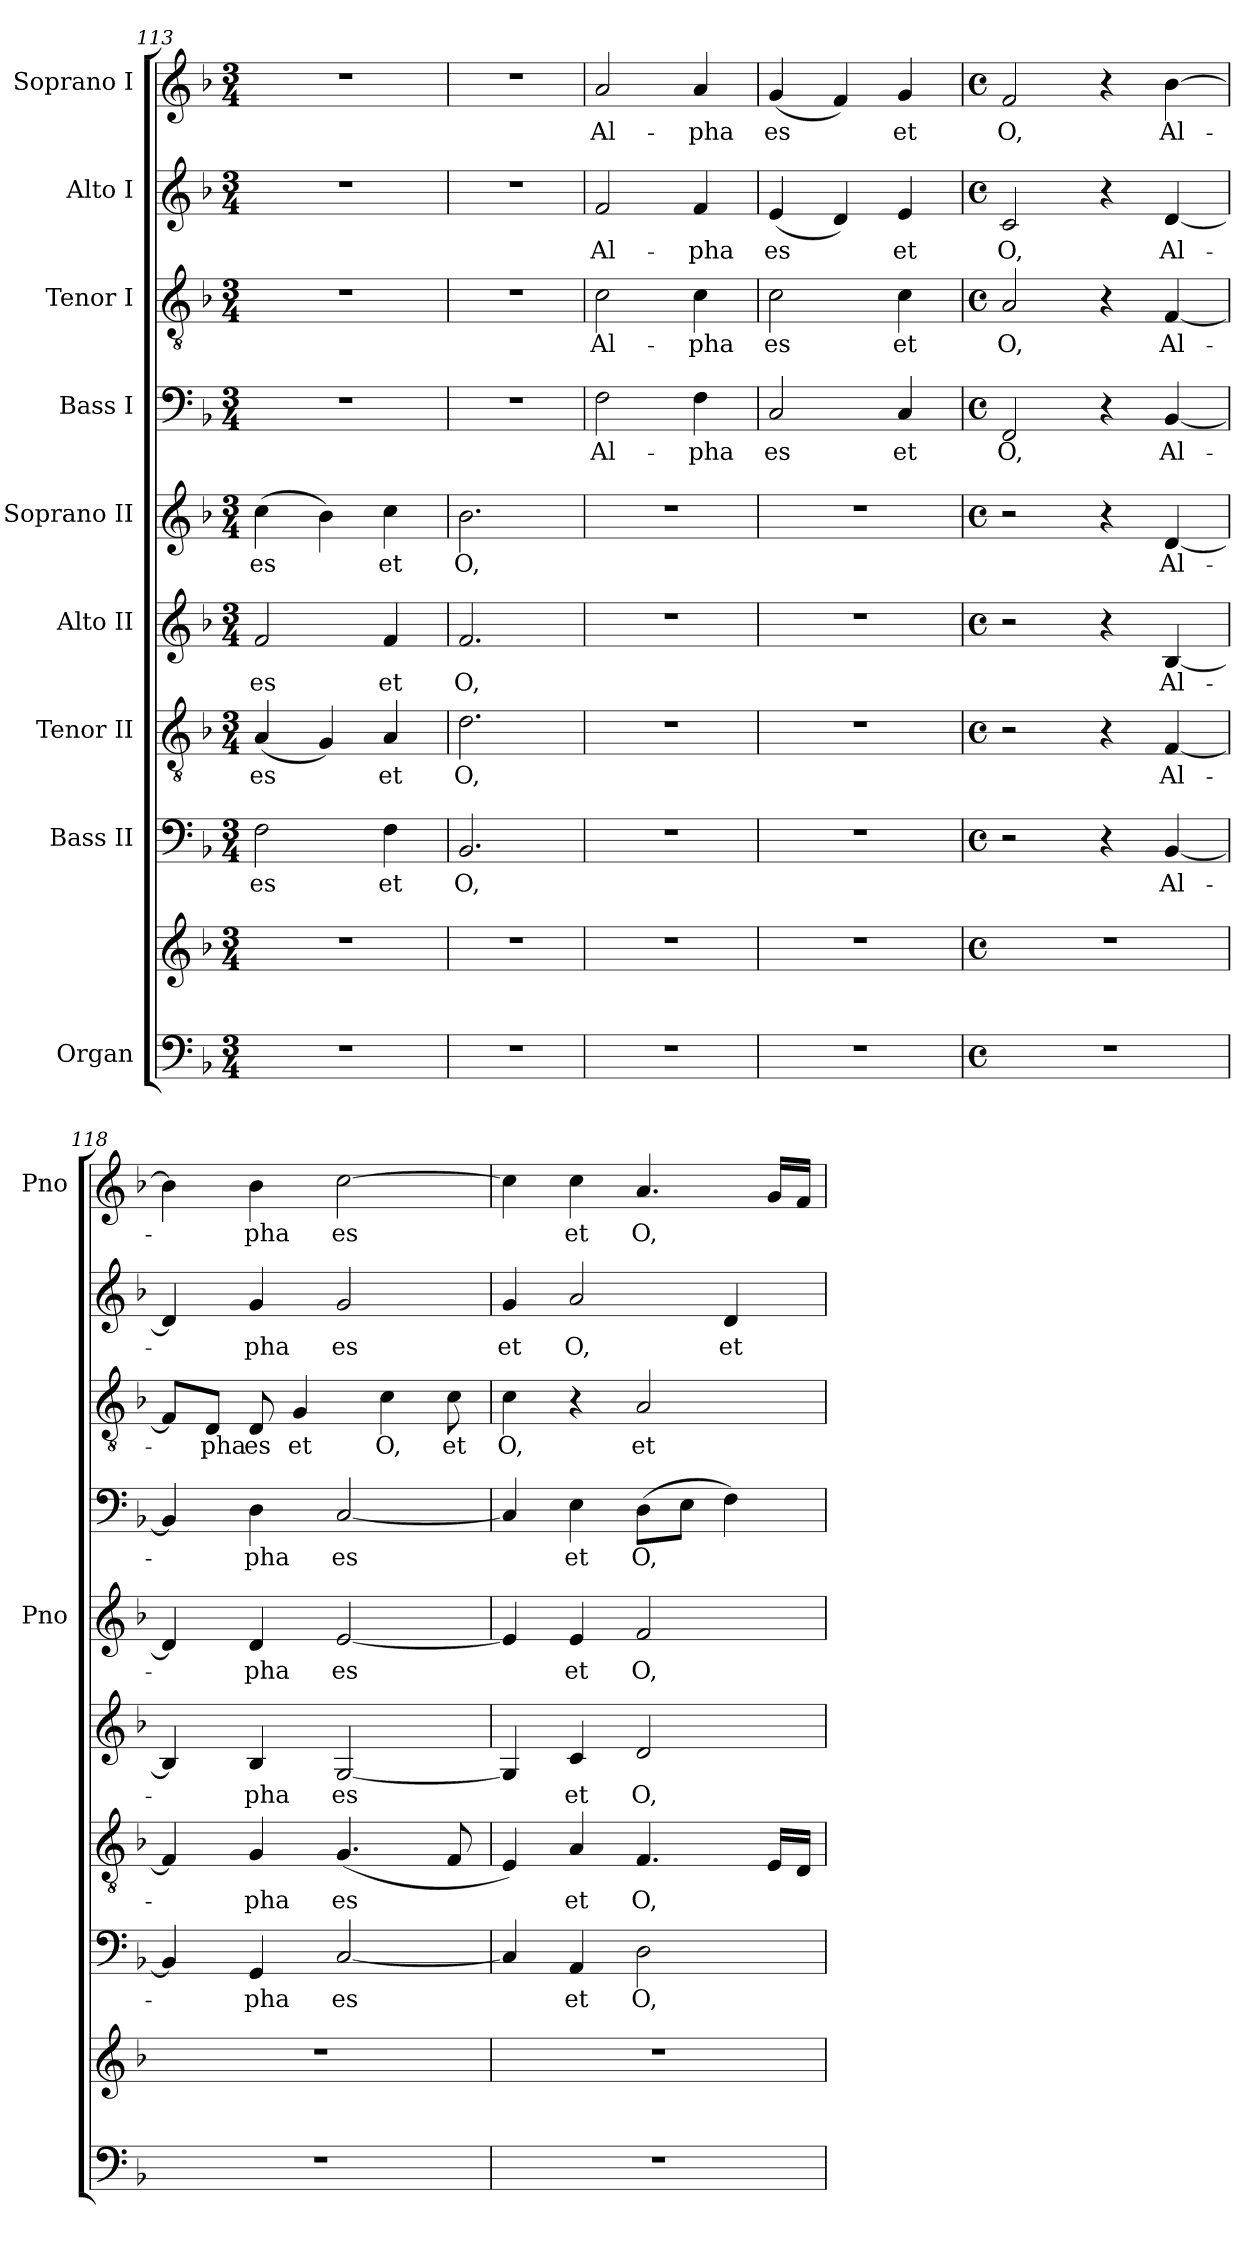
**kern	**kern	**kern	**text	**kern	**text	**kern	**text	**kern	**text	**kern	**text	**kern	**text	**kern	**text	**kern	**text
*part9	*part9	*part8	*part8	*part7	*part7	*part6	*part6	*part5	*part5	*part4	*part4	*part3	*part3	*part2	*part2	*part1	*part1
*staff10	*staff9	*staff8	*staff8	*staff7	*staff7	*staff6	*staff6	*staff5	*staff5	*staff4	*staff4	*staff3	*staff3	*staff2	*staff2	*staff1	*staff1
*I"Organ	*	*I"Bass II	*	*I"Tenor II	*	*I"Alto II	*	*I"Soprano II	*	*I"Bass I	*	*I"Tenor I	*	*I"Alto I	*	*I"Soprano I	*
*	*	*	*	*	*	*	*	*I'Pno	*	*	*	*	*	*	*	*I'Pno	*
*clefF4	*clefG2	*clefF4	*	*clefGv2	*	*clefG2	*	*clefG2	*	*clefF4	*	*clefGv2	*	*clefG2	*	*clefG2	*
*k[b-]	*k[b-]	*k[b-]	*	*k[b-]	*	*k[b-]	*	*k[b-]	*	*k[b-]	*	*k[b-]	*	*k[b-]	*	*k[b-]	*
*F:	*F:	*F:	*	*F:	*	*F:	*	*F:	*	*F:	*	*F:	*	*F:	*	*F:	*
*M3/4	*M3/4	*M3/4	*	*M3/4	*	*M3/4	*	*M3/4	*	*M3/4	*	*M3/4	*	*M3/4	*	*M3/4	*
=113	=113	=113	=113	=113	=113	=113	=113	=113	=113	=113	=113	=113	=113	=113	=113	=113	=113
2.r	2.r	2F\	es	(4A/	es	2f/	es	(4cc\	es	2.r	.	2.r	.	2.r	.	2.r	.
.	.	.	.	4G/)	.	.	.	4b-\)	.	.	.	.	.	.	.	.	.
.	.	4F\	et	4A/	et	4f/	et	4cc\	et	.	.	.	.	.	.	.	.
=114	=114	=114	=114	=114	=114	=114	=114	=114	=114	=114	=114	=114	=114	=114	=114	=114	=114
2.r	2.r	2.BB-/	O,	2.d\	O,	2.f/	O,	2.b-\	O,	2.r	.	2.r	.	2.r	.	2.r	.
=115	=115	=115	=115	=115	=115	=115	=115	=115	=115	=115	=115	=115	=115	=115	=115	=115	=115
2.r	2.r	2.r	.	2.r	.	2.r	.	2.r	.	2F\	Al-	2c\	Al-	2f/	Al-	2a/	Al-
.	.	.	.	.	.	.	.	.	.	4F\	-pha	4c\	-pha	4f/	-pha	4a/	-pha
=116	=116	=116	=116	=116	=116	=116	=116	=116	=116	=116	=116	=116	=116	=116	=116	=116	=116
2.r	2.r	2.r	.	2.r	.	2.r	.	2.r	.	2C/	es	2c\	es	(4e/	es	(4g/	es
.	.	.	.	.	.	.	.	.	.	.	.	.	.	4d/)	.	4f/)	.
.	.	.	.	.	.	.	.	.	.	4C/	et	4c\	et	4e/	et	4g/	et
=117	=117	=117	=117	=117	=117	=117	=117	=117	=117	=117	=117	=117	=117	=117	=117	=117	=117
*M4/4	*M4/4	*M4/4	*	*M4/4	*	*M4/4	*	*M4/4	*	*M4/4	*	*M4/4	*	*M4/4	*	*M4/4	*
*met(c)	*met(c)	*met(c)	*	*met(c)	*	*met(c)	*	*met(c)	*	*met(c)	*	*met(c)	*	*met(c)	*	*met(c)	*
1r	1r	2r	.	2r	.	2r	.	2r	.	2FF/	O,	2A/	O,	2c/	O,	2f/	O,
.	.	4r	.	4r	.	4r	.	4r	.	4r	.	4r	.	4r	.	4r	.
.	.	[4BB-/	Al-	[4F/	Al-	[4B-/	Al-	[4d/	Al-	[4BB-/	Al-	[4F/	Al-	[4d/	Al-	[4b-\	Al-
!!LO:LB:g=z
=118	=118	=118	=118	=118	=118	=118	=118	=118	=118	=118	=118	=118	=118	=118	=118	=118	=118
1r	1r	4BB-/]	-­	4F/]	-­	4B-/]	-­	4d/]	-­	4BB-/]	-­	8F/L]	-­	4d/]	-­	4b-\]	-­
.	.	.	.	.	.	.	.	.	.	.	.	8D/J	pha	.	.	.	.
.	.	4GG/	pha	4G/	pha	4B-/	pha	4d/	pha	4D\	pha	8D/	es	4g/	pha	4b-\	pha
.	.	.	.	.	.	.	.	.	.	.	.	4G/	et	.	.	.	.
.	.	[2C/	es	(4.G/	es	[2G/	es	[2e/	es	[2C/	es	.	.	2g/	es	[2cc\	es
.	.	.	.	.	.	.	.	.	.	.	.	4c\	O,	.	.	.	.
.	.	.	.	8F/	.	.	.	.	.	.	.	8c\	et	.	.	.	.
=119	=119	=119	=119	=119	=119	=119	=119	=119	=119	=119	=119	=119	=119	=119	=119	=119	=119
1r	1r	4C/]	.	4E/)	.	4G/]	.	4e/]	.	4C/]	.	4c\	O,	4g/	et	4cc\]	.
.	.	4AA/	et	4A/	et	4c/	et	4e/	et	4E\	et	4r	.	2a/	O,	4cc\	et
.	.	2D\	O,	4.F/	O,	2d/	O,	2f/	O,	(8D\L	O,	2A/	et	.	.	4.a/	O,
.	.	.	.	.	.	.	.	.	.	8E\J	.	.	.	.	.	.	.
.	.	.	.	.	.	.	.	.	.	4F\)	.	.	.	4d/	et	.	.
.	.	.	.	16E/LL	.	.	.	.	.	.	.	.	.	.	.	16g/LL	.
.	.	.	.	16D/JJ	.	.	.	.	.	.	.	.	.	.	.	16f/JJ	.
=	=	=	=	=	=	=	=	=	=	=	=	=	=	=	=	=	=
*-	*-	*-	*-	*-	*-	*-	*-	*-	*-	*-	*-	*-	*-	*-	*-	*-	*-
